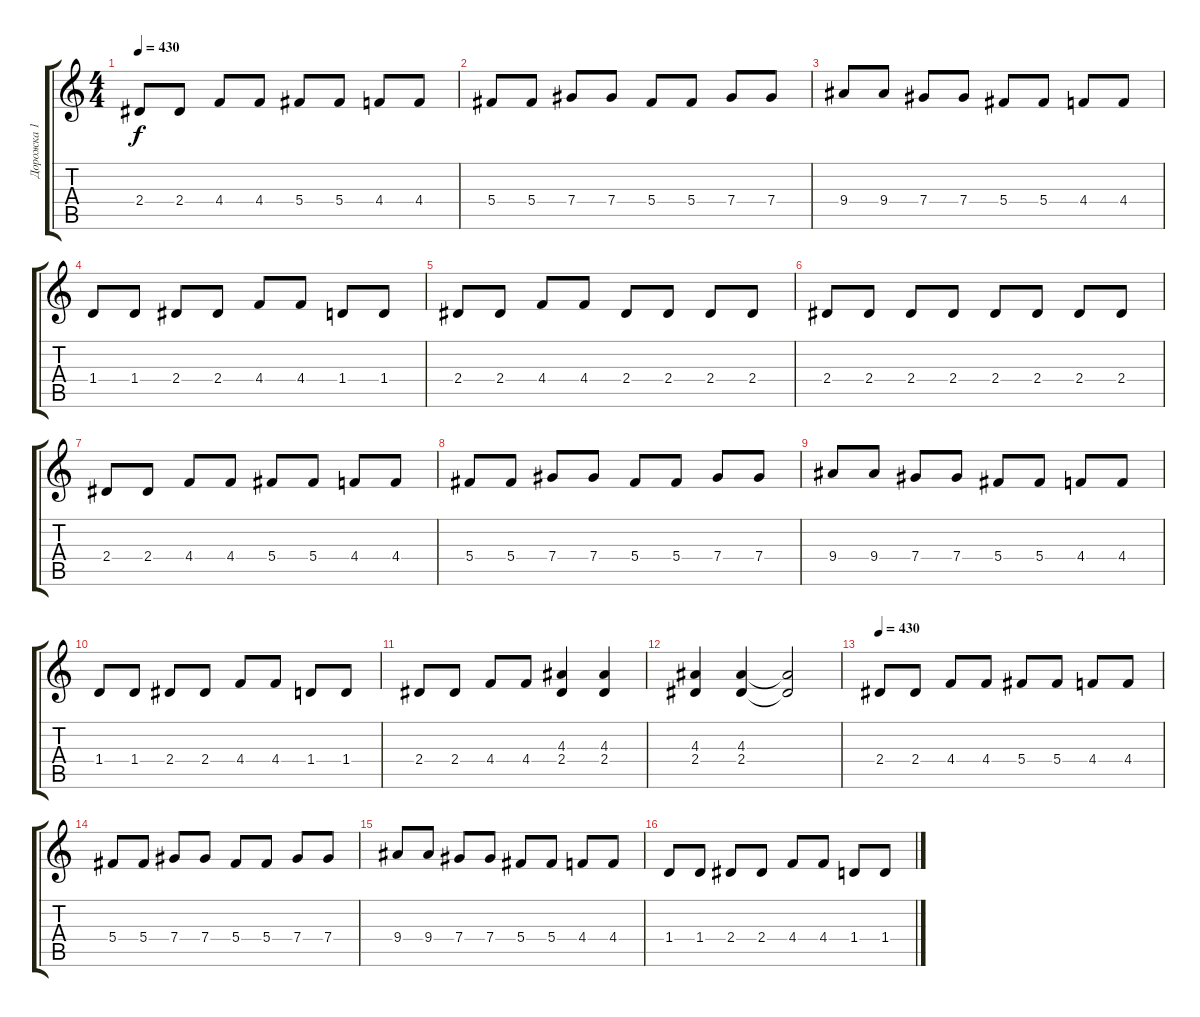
\track ("Дорожка 1" "Дорожка 1") {instrument overdrivenguitar}
\staff {score tabs}
\tuning (Eb4 Bb3 Gb3 Db3 Ab2 Eb2) {hide}
\ts (4 4)
\tempo 430
\clef g2
\ks c
2.4.8{dy f} 2.4.8 4.4.8 4.4.8 5.4.8 5.4.8 4.4.8 4.4.8 |
5.4.8 5.4.8 7.4.8 7.4.8 5.4.8 5.4.8 7.4.8 7.4.8 |
9.4.8 9.4.8 7.4.8 7.4.8 5.4.8 5.4.8 4.4.8 4.4.8 |
1.4.8 1.4.8 2.4.8 2.4.8 4.4.8 4.4.8 1.4.8 1.4.8 |
2.4.8 2.4.8 4.4.8 4.4.8 2.4.8 2.4.8 2.4.8 2.4.8 |
2.4.8 2.4.8 2.4.8 2.4.8 2.4.8 2.4.8 2.4.8 2.4.8 |
2.4.8 2.4.8 4.4.8 4.4.8 5.4.8 5.4.8 4.4.8 4.4.8 |
5.4.8 5.4.8 7.4.8 7.4.8 5.4.8 5.4.8 7.4.8 7.4.8 |
9.4.8 9.4.8 7.4.8 7.4.8 5.4.8 5.4.8 4.4.8 4.4.8 |
1.4.8 1.4.8 2.4.8 2.4.8 4.4.8 4.4.8 1.4.8 1.4.8 |
2.4.8 2.4.8 4.4.8 4.4.8 (4.3 2.4).4 (4.3 2.4).4 |
(4.3 2.4).4 (4.3 2.4).4 (4.3{t} 2.4{t}).2 |
\tempo 430
2.4.8 2.4.8 4.4.8 4.4.8 5.4.8 5.4.8 4.4.8 4.4.8 |
5.4.8 5.4.8 7.4.8 7.4.8 5.4.8 5.4.8 7.4.8 7.4.8 |
9.4.8 9.4.8 7.4.8 7.4.8 5.4.8 5.4.8 4.4.8 4.4.8 |
1.4.8 1.4.8 2.4.8 2.4.8 4.4.8 4.4.8 1.4.8 1.4.8
